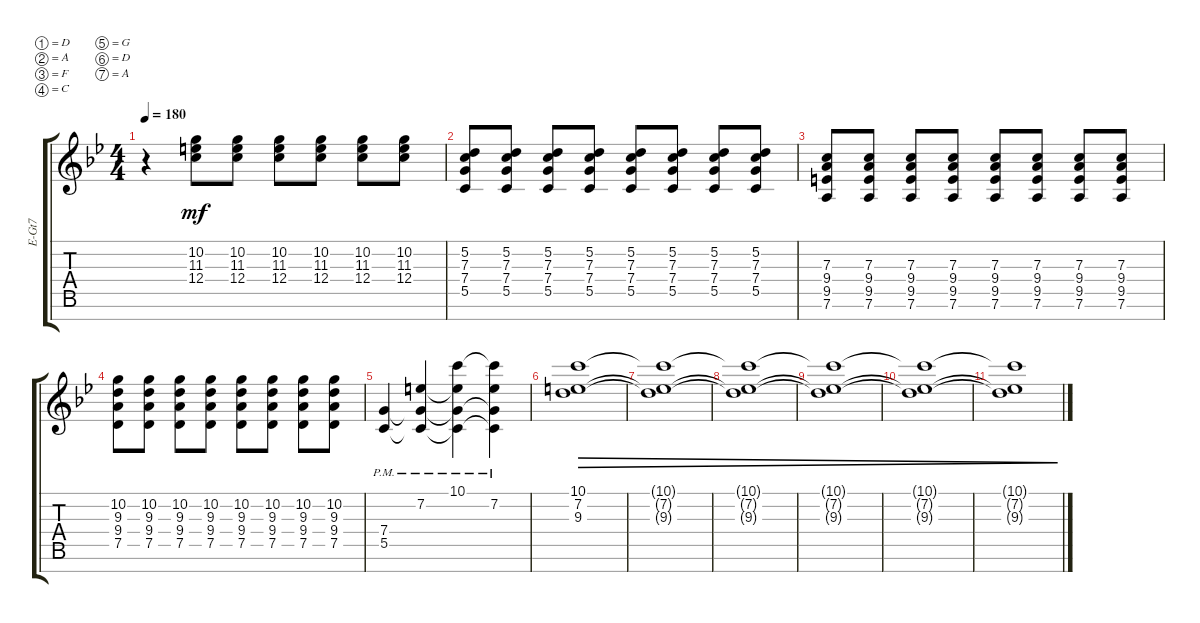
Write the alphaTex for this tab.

\defaultSystemsLayout 4
\bracketExtendMode groupsimilarinstruments
\otherSystemsTrackNameOrientation horizontal
\track ("Electric Guitar" "E-Gt7") {instrument distortionguitar}
\staff {score tabs}
\tuning (D4 A3 F3 C3 G2 D2 A1)
\ts (4 4)
\tempo 180
\clef g2
\ks bb
r.4{dy mf beam Down} (10.2{acc forcenatural} 11.3{acc #} 12.4{acc forcenatural}).8{beam Down} (10.2{acc forcenatural} 11.3{acc #} 12.4{acc forcenatural}).8{beam Down} (10.2{acc forcenatural} 11.3{acc #} 12.4{acc forcenatural}).8{beam Down} (10.2{acc forcenatural} 11.3{acc #} 12.4{acc forcenatural}).8{beam Down} (10.2{acc forcenatural} 11.3{acc #} 12.4{acc forcenatural}).8{beam Down} (10.2{acc forcenatural} 11.3{acc #} 12.4{acc forcenatural}).8{beam Down} |
(5.5{acc forcenatural} 7.4{acc forcenatural} 7.3{acc forcenatural} 5.2{acc forcenatural}).8{beam Up} (5.5{acc forcenatural} 7.4{acc forcenatural} 7.3{acc forcenatural} 5.2{acc forcenatural}).8{beam Up} (5.5{acc forcenatural} 7.4{acc forcenatural} 7.3{acc forcenatural} 5.2{acc forcenatural}).8{beam Up} (5.5{acc forcenatural} 7.4{acc forcenatural} 7.3{acc forcenatural} 5.2{acc forcenatural}).8{beam Up} (5.5{acc forcenatural} 7.4{acc forcenatural} 7.3{acc forcenatural} 5.2{acc forcenatural}).8{beam Up} (5.5{acc forcenatural} 7.4{acc forcenatural} 7.3{acc forcenatural} 5.2{acc forcenatural}).8{beam Up} (5.5{acc forcenatural} 7.4{acc forcenatural} 7.3{acc forcenatural} 5.2{acc forcenatural}).8{beam Up} (5.5{acc forcenatural} 7.4{acc forcenatural} 7.3{acc forcenatural} 5.2{acc forcenatural}).8{beam Up} |
(7.6{acc forcenatural} 9.5{acc #} 9.4{acc forcenatural} 7.3{acc forcenatural}).8{beam Up} (7.6{acc forcenatural} 9.5{acc #} 9.4{acc forcenatural} 7.3{acc forcenatural}).8{beam Up} (7.6{acc forcenatural} 9.5{acc #} 9.4{acc forcenatural} 7.3{acc forcenatural}).8{beam Up} (7.6{acc forcenatural} 9.5{acc #} 9.4{acc forcenatural} 7.3{acc forcenatural}).8{beam Up} (7.6{acc forcenatural} 9.5{acc #} 9.4{acc forcenatural} 7.3{acc forcenatural}).8{beam Up} (7.6{acc forcenatural} 9.5{acc #} 9.4{acc forcenatural} 7.3{acc forcenatural}).8{beam Up} (7.6{acc forcenatural} 9.5{acc #} 9.4{acc forcenatural} 7.3{acc forcenatural}).8{beam Up} (7.6{acc forcenatural} 9.5{acc #} 9.4{acc forcenatural} 7.3{acc forcenatural}).8{beam Up} |
(9.4{acc forcenatural} 10.2{acc forcenatural} 9.3{acc forcenatural} 7.5{acc forcenatural}).8{beam Down} (9.4{acc forcenatural} 10.2{acc forcenatural} 9.3{acc forcenatural} 7.5{acc forcenatural}).8{beam Down} (9.4{acc forcenatural} 10.2{acc forcenatural} 9.3{acc forcenatural} 7.5{acc forcenatural}).8{beam Down} (9.4{acc forcenatural} 10.2{acc forcenatural} 9.3{acc forcenatural} 7.5{acc forcenatural}).8{beam Down} (9.4{acc forcenatural} 10.2{acc forcenatural} 9.3{acc forcenatural} 7.5{acc forcenatural}).8{beam Down} (9.4{acc forcenatural} 10.2{acc forcenatural} 9.3{acc forcenatural} 7.5{acc forcenatural}).8{beam Down} (9.4{acc forcenatural} 10.2{acc forcenatural} 9.3{acc forcenatural} 7.5{acc forcenatural}).8{beam Down} (9.4{acc forcenatural} 10.2{acc forcenatural} 9.3{acc forcenatural} 7.5{acc forcenatural}).8{beam Down} |
(5.5{pm acc forcenatural} 7.4{pm acc forcenatural}).4{beam Up} (7.2{acc #} 5.5{pm t acc forcenatural} 7.4{pm t acc forcenatural}).4{beam Up} (10.1{acc forcenatural} 5.5{pm t acc forcenatural} 7.4{pm t acc forcenatural} 7.2{t acc #}).4{beam Down} (7.2{acc #} 5.5{pm t acc forcenatural} 7.4{pm t acc forcenatural} 10.1{t acc forcenatural}).4{beam Down} |
(7.2{acc #} 10.1{acc forcenatural} 9.3{acc forcenatural}).1{dec beam Down} |
(7.2{t acc #} 10.1{t acc forcenatural} 9.3{t acc forcenatural}).1{dec beam Down} |
(9.3{t acc forcenatural} 7.2{t acc #} 10.1{t acc forcenatural}).1{dec beam Down} |
(9.3{t acc forcenatural} 7.2{t acc #} 10.1{t acc forcenatural}).1{dec beam Down} |
(10.1{t acc forcenatural} 7.2{t acc #} 9.3{t acc forcenatural}).1{dec beam Down} |
(9.3{t acc forcenatural} 7.2{t acc #} 10.1{t acc forcenatural}).1{dec beam Down}
